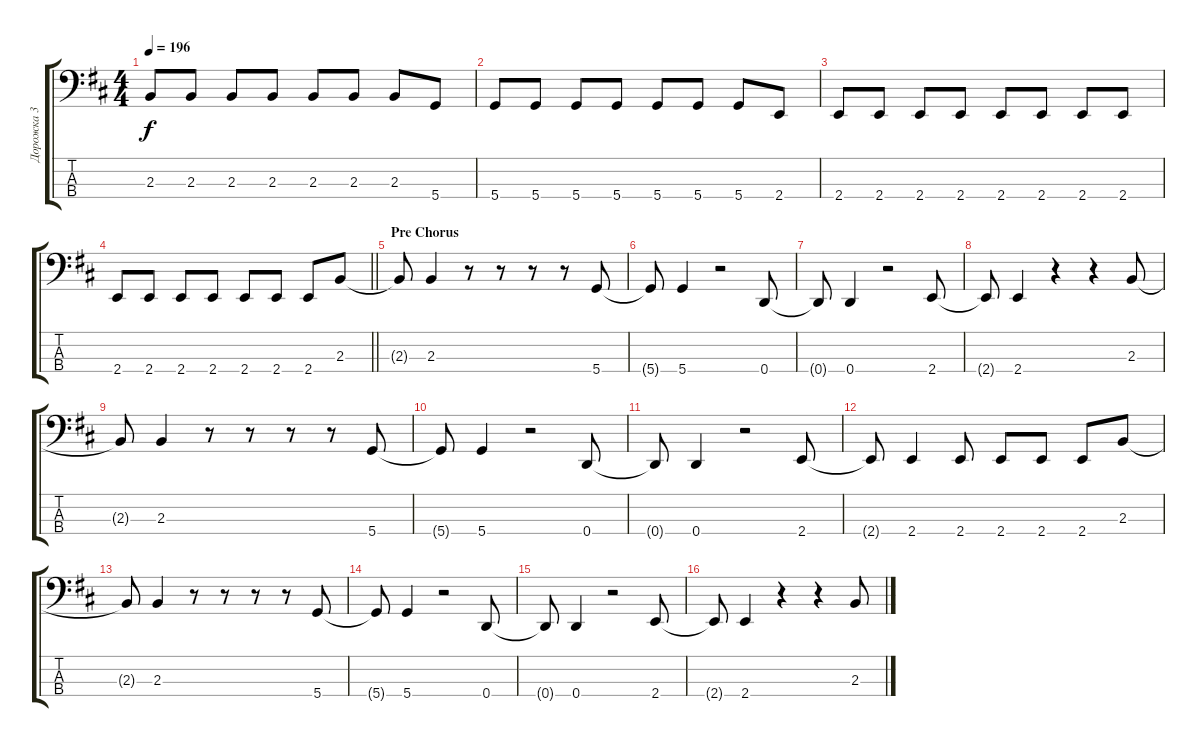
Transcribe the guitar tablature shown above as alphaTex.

\track ("Дорожка 3" "Дорожка 3") {instrument electricbassfinger}
\staff {score tabs}
\tuning (G2 D2 A1 D1) {hide}
\ts (4 4)
\tempo 196
\clef f4
\ks d
2.3.8{dy f} 2.3.8 2.3.8 2.3.8 2.3.8 2.3.8 2.3.8 5.4.8 |
5.4.8 5.4.8 5.4.8 5.4.8 5.4.8 5.4.8 5.4.8 2.4.8 |
2.4.8 2.4.8 2.4.8 2.4.8 2.4.8 2.4.8 2.4.8 2.4.8 |
\barLineRight lightlight
2.4.8 2.4.8 2.4.8 2.4.8 2.4.8 2.4.8 2.4.8 2.3.8 |
\section ("" "Pre Chorus")
2.3{t}.8 2.3.4 r.8 r.8 r.8 r.8 5.4.8 |
5.4{t}.8 5.4.4 r.2 0.4.8 |
0.4{t}.8 0.4.4 r.2 2.4.8 |
2.4{t}.8 2.4.4 r.4 r.4 2.3.8 |
2.3{t}.8 2.3.4 r.8 r.8 r.8 r.8 5.4.8 |
5.4{t}.8 5.4.4 r.2 0.4.8 |
0.4{t}.8 0.4.4 r.2 2.4.8 |
2.4{t}.8 2.4.4 2.4.8 2.4.8 2.4.8 2.4.8 2.3.8 |
2.3{t}.8 2.3.4 r.8 r.8 r.8 r.8 5.4.8 |
5.4{t}.8 5.4.4 r.2 0.4.8 |
0.4{t}.8 0.4.4 r.2 2.4.8 |
2.4{t}.8 2.4.4 r.4 r.4 2.3.8
